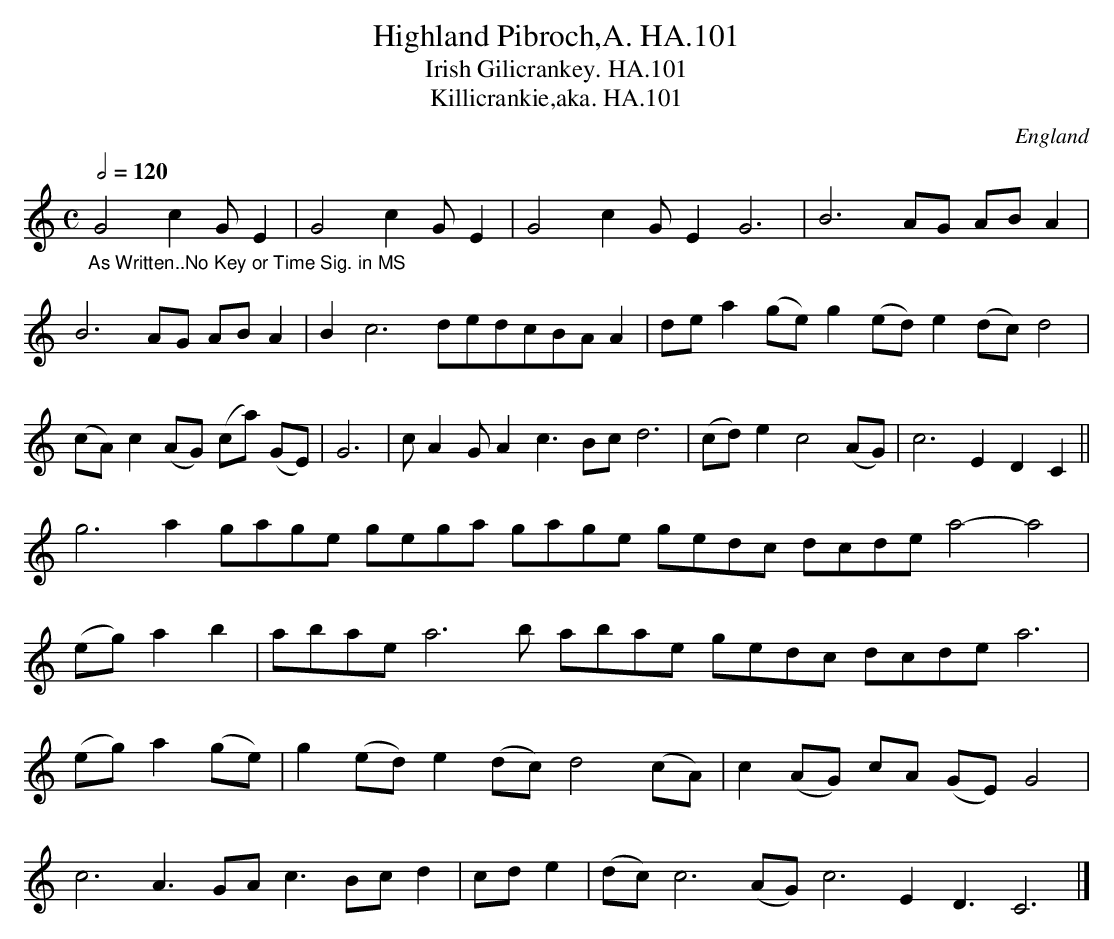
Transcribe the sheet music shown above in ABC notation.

X:1
T:Highland Pibroch,A. HA.101
T:Irish Gilicrankey. HA.101
T:Killicrankie,aka. HA.101
M:C
L:1/4
Q:1/2=120
O:England
K:C major
"_As Written..No Key or Time Sig. in MS"G2cG/E| G2cG/E|G2cG/E G3|\
B3A/G/ A/B/ A|!
B3A/G/ A/B/ A|Bc3d/e/d/c/B/A/ A|d/e/a(g/e/) g(e/d/)e(d/c/)d2|!
(c/A/)c(A/G/) (c/a/) (G/E/)|G3|c/AG/Ac3/2B/c/d3|\
(c/d/)ec2(A/G/)|c3EDC||!
g3ag/a/g/e/ g/e/g/a/ g/a/g/e/ g/e/d/c/ d/c/d/e/a2-a2|!
(e/g/)ab|\
a/b/a/e/a3b/ a/b/a/e/ g/e/d/c/ d/c/d/e/ a3|!
(e/g/)a(g/e/)|g(e/d/)e(d/c/)d2(c/A/)|c(A/G/) c/A/ (G/E/)G2|!
c3A3/2 G/A/ c3/2 B/c/ d|c/d/e|(d/c/)c3 (A/G/) c3 ED3/2C3|]
